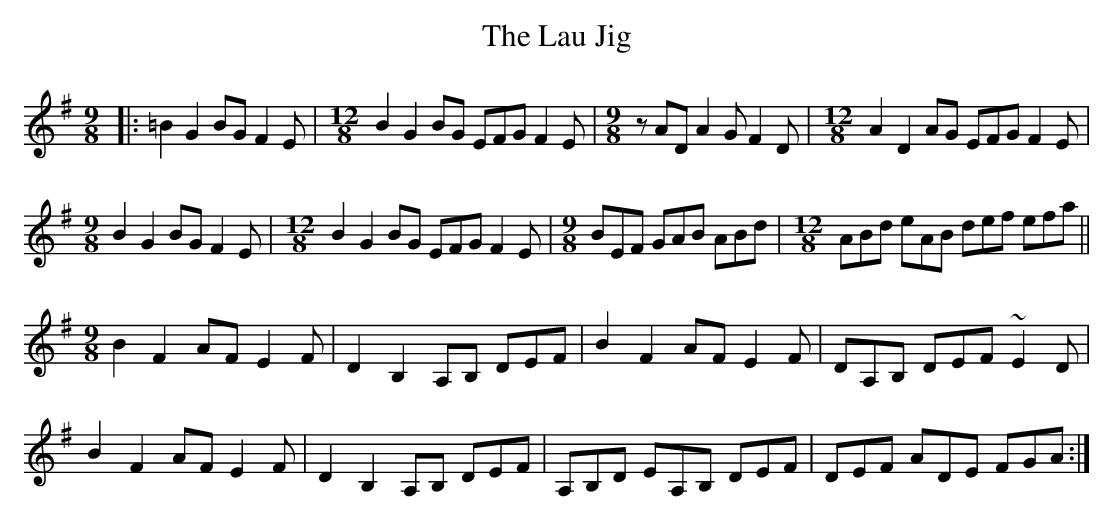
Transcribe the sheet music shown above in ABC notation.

X:1
T: The Lau Jig
M: 9/8
L: 1/8
K: Emin
|:=B2G2BG F2 E|[M:12/8]B2G2BG EFG F2E|[M:9/8]zAD A2 G F2 D|[M:12/8]A2 D2 AG EFG F2 E|
[M:9/8]B2G2BG F2 E|[M:12/8]B2G2BG EFG F2E|[M:9/8]BEF GAB ABd|[M:12/8]ABd eAB def efa||
[M:9/8]B2 F2 AF E2 F|D2 B,2 A,B, DEF|B2 F2 AF E2 F|DA,B, DEF ~E2 D|
B2 F2 AF E2 F|D2 B,2 A,B, DEF|A,B,D EA,B, DEF|DEF ADE FGA:|
